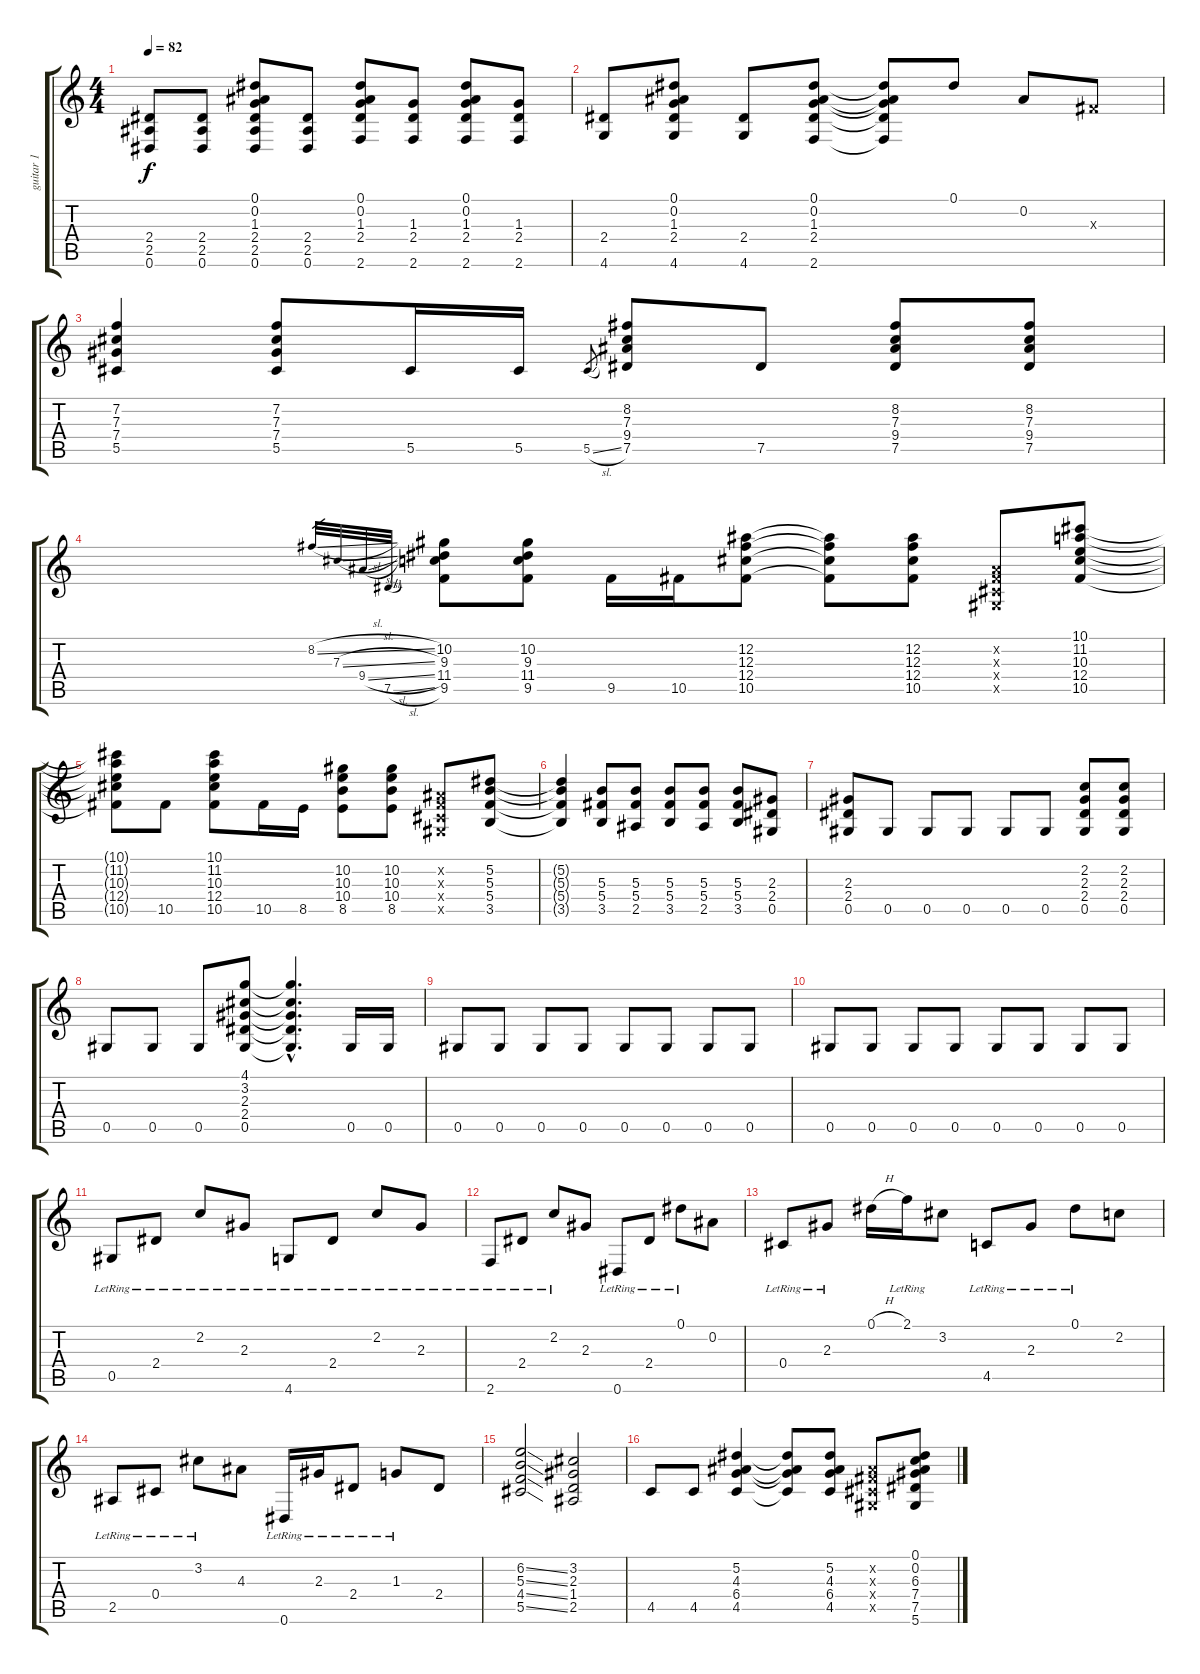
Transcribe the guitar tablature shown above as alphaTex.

\track ("guitar 1" "guitar 1") {instrument electricguitarclean}
\staff {score tabs}
\tuning (Eb4 Bb3 Gb3 Db3 Ab2 Eb2) {hide}
\ts (4 4)
\tempo 82
\clef g2
\ks c
(2.4{t} 2.5{t} 0.6{t}).8{dy f} (2.4 2.5 0.6).8 (0.1 0.2 1.3 2.4 2.5 0.6).8 (2.4 2.5 0.6).8 (0.1 0.2 1.3 2.4 2.6).8 (1.3 2.4 2.6).8 (0.1 0.2 1.3 2.4 2.6).8 (1.3 2.4 2.6).8 |
(2.4 4.6).8 (0.1 0.2 1.3 2.4 4.6).8 (2.4 4.6).8 (0.1 0.2 1.3 2.4 2.6).8 (0.1{t} 0.2{t} 1.3{t} 2.4{t} 2.6{t}).8 0.1.8 0.2.8 0.3{x}.8 |
(7.2 7.3 7.4 5.5).4 (7.2 7.3 7.4 5.5).8 5.5.16 5.5.16 5.5{sl}.8{gr} (8.2 7.3 9.4 7.5).8 7.5.8 (8.2 7.3 9.4 7.5).8 (8.2 7.3 9.4 7.5).8 |
8.2{sl}.32{gr} 7.3{sl}.32{gr} 9.4{sl}.32{gr} 7.5{sl}.32{gr} (10.2 9.3 11.4 9.5).8 (10.2 9.3 11.4 9.5).8 9.5.16 10.5.16 (12.2 12.3 12.4 10.5).8 (12.2{t} 12.3{t} 12.4{t} 10.5{t}).8 (12.2 12.3 12.4 10.5).8 (0.2{x} 0.3{x} 0.4{x} 0.5{x}).8 (10.1 11.2 10.3 12.4 10.5).8 |
(10.1{t} 11.2{t} 10.3{t} 12.4{t} 10.5{t}).8 10.5.8 (10.1 11.2 10.3 12.4 10.5).8 10.5.16 8.5.16 (10.2 10.3 10.4 8.5).8 (10.2 10.3 10.4 8.5).8 (0.2{x} 0.3{x} 0.4{x} 0.5{x}).8 (5.2 5.3 5.4 3.5).8 |
(5.2{t} 5.3{t} 5.4{t} 3.5{t}).4 (5.3 5.4 3.5).8 (5.3 5.4 2.5).8 (5.3 5.4 3.5).8 (5.3 5.4 2.5).8 (5.3 5.4 3.5).8 (2.3 2.4 0.5).8 |
(2.3 2.4 0.5).8 0.5.8 0.5.8 0.5.8 0.5.8 0.5.8 (2.2 2.3 2.4 0.5).8 (2.2 2.3 2.4 0.5).8 |
0.5.8 0.5.8 0.5.8 (4.1 3.2 2.3 2.4 0.5).8 (4.1{hac t} 3.2{hac t} 2.3{hac t} 2.4{hac t} 0.5{hac t}).4{d} 0.5.16 0.5.16 |
0.5.8 0.5.8 0.5.8 0.5.8 0.5.8 0.5.8 0.5.8 0.5.8 |
0.5.8 0.5.8 0.5.8 0.5.8 0.5.8 0.5.8 0.5.8 0.5.8 |
0.5{lr}.8 2.4{lr}.8 2.2{lr}.8 2.3{lr}.8 4.6{lr}.8 2.4{lr}.8 2.2{lr}.8 2.3{lr}.8 |
2.6{lr}.8 2.4{lr}.8 2.2{lr}.8 2.3.8 0.6{lr}.8 2.4{lr}.8 0.1{lr}.8 0.2.8 |
0.4{lr}.8 2.3{lr}.8 0.1{h}.16 2.1{lr}.16 3.2.8 4.5{lr}.8 2.3{lr}.8 0.1{lr}.8 2.2.8 |
2.5{lr}.8 0.4{lr}.8 3.2{lr}.8 4.3.8 0.6{lr}.16 2.3{lr}.16 2.4{lr}.8 1.3{lr}.8 2.4.8 |
(6.2{ss} 5.3{ss} 4.4{ss} 5.5{ss}).2 (3.2 2.3 1.4 2.5).2 |
4.5.8 4.5.8 (5.2 4.3 6.4 4.5).4 (5.2{t} 4.3{t} 6.4{t} 4.5{t}).8 (5.2 4.3 6.4 4.5).8 (0.2{x} 0.3{x} 0.4{x} 0.5{x}).8 (0.1 0.2 6.3 7.4 7.5 5.6).8
